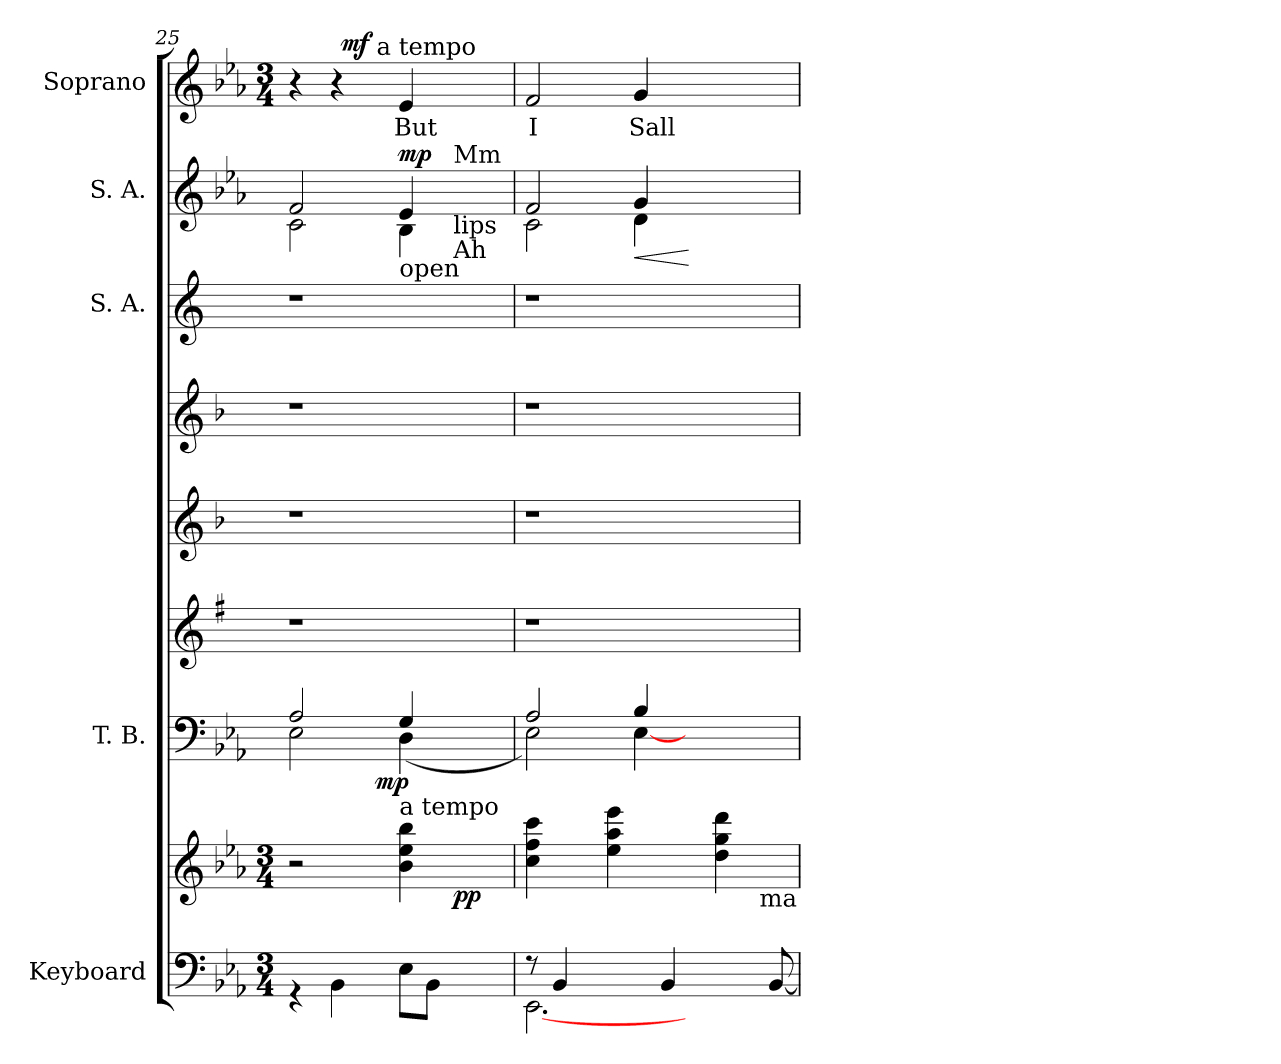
**kern	**kern	**dynam	**kern	**dynam	**kern	**kern	**kern	**kern	**kern	**dynam	**kern	**text	**dynam
*part8	*part8	*part8	*part7	*part7	*part6	*part5	*part4	*part3	*part2	*part2	*part1	*part1	*part1
*staff9	*staff8	*staff8/9	*staff7	*staff7	*staff6	*staff5	*staff4	*staff3	*staff2	*staff2	*staff1	*staff1	*staff1
*I"Keyboard	*	*	*I"T. B.	*	*	*	*	*I"S. A.	*I"S. A.	*	*I"Soprano	*	*
*	*	*	*I'T. B.	*	*	*	*	*	*I'S. A.	*	*I'S.	*	*
*clefF4	*clefG2	*	*clefF4	*	*clefG2	*clefG2	*clefG2	*clefG2	*clefG2	*	*clefG2	*	*
*	*	*	*	*	*ITrd2c4	*ITrd1c2	*ITrd1c2	*ITrd-2c-3	*	*	*	*	*
*k[b-e-a-]	*k[b-e-a-]	*	*k[b-e-a-]	*	*k[b-e-a-]	*k[b-e-a-]	*k[b-e-a-]	*k[b-e-a-]	*k[b-e-a-]	*	*k[b-e-a-]	*	*
*E-:	*E-:	*	*E-:	*	*E-:	*E-:	*E-:	*E-:	*E-:	*	*E-:	*	*
*M3/4	*M3/4	*	*	*	*	*	*	*	*	*	*M3/4	*	*
=25	=25	=25	=25	=25	=25	=25	=25	=25	=25	=25	=25	=25	=25
*	*	*	*^	*	*	*	*	*	*^	*	*^	*	*
*	*	*	*	*^	*	*	*	*	*	*	*	*	*	*^	*	*
4rGG	2r	.	2A-/	2E-\	4ryy	.	1r	1r	1r	1r	2f/	2c\	.	4r	4ryy	4ryy	.	.
4BB-\	.	.	.	.	8ryy	.	.	.	.	.	.	.	.	4r	32ryy	8ryy	.	.
!	!	!	!	!	!	!	!	!	!	!	!	!	!	!	!	!	!	!LO:DY:a
.	.	.	.	.	.	.	.	.	.	.	.	.	.	.	2ryy	.	.	mf
.	.	.	.	.	32ryy	.	.	.	.	.	.	.	.	.	.	32ryy	.	.
!	!	!	!	!	!	!	!	!	!	!	!	!	!	!	!	!LO:TX:a:t=a tempo	!	!
!	!	!	!	!	!	!LO:DY:b	!	!	!	!	!	!	!	!	!	!	!	!
.	.	.	.	.	2ryy	mp	.	.	.	.	.	.	.	.	.	2ryy	.	.
!	!	!	!	!	!	!	!	!	!	!	!LO:TX:b:t=open	!	!	!	!	!	!	!
!	!	!	!LO:TX:b:t=a tempo	!	!	!	!	!	!	!	!	!	!	!	!	!	!	!
!	!	!	!	!	!	!	!	!	!	!	!	!	!LO:DY:a	!	!	!	!LO:LY:b	!
8E-\L	4b-\ 4ee-\ 4bb-\	.	4G/	(<4D\	.	.	.	.	.	.	4e-/	4B-\	mp	4e-/	.	.	But	.
8BB-\J	.	.	.	.	.	.	.	.	.	.	.	.	.	.	.	.	.	.
!	!	!	!	!	!	!	!	!	!	!	!LO:TX:a:t=Mm	!	!	!	!	!	!	!
!	!	!	!	!	!	!	!	!	!	!	!LO:TX:b:t=lips	!	!	!	!	!	!	!
!	!	!	!	!	!	!	!	!	!	!	!LO:TX:b:t=Ah	!	!	!	!	!	!	!
!	!	!LO:DY:b	!	!	!	!	!	!	!	!	!	!	!	!	!	!	!	!
4ryy	4ryy	pp	4ryy	4ryy	.	.	.	.	.	.	4ryy	4ryy	.	4ryy	.	.	.	.
.	.	.	.	.	.	.	.	.	.	.	.	.	.	.	8..ryy	.	.	.
.	.	.	.	.	16.ryy	.	.	.	.	.	.	.	.	.	.	16.ryy	.	.
=26	=26	=26	=26	=26	=26	=26	=26	=26	=26	=26	=26	=26	=26	=26	=26	=26	=26	=26
*^	*	*	*	*	*	*	*	*	*	*	*	*	*	*	*	*	*	*
!	!	!	!	!	!	!	!	!	!	!	!	!	!	!	!	!	!	!LO:LY:b	!
*	*	*	*	*	*v	*v	*	*	*	*	*	*	*	*	*v	*v	*v	*	*
8rF	[>2.EE-\	4cc\ 4ff\ 4ccc\	.	2A-/	2E-\)	.	1r	1r	1r	1r	2f/	2c\	.	2f/	I	.
4BB-/	.	.	.	.	.	.	.	.	.	.	.	.	.	.	.	.
.	.	8ryy	.	.	.	.	.	.	.	.	.	.	.	.	.	.
4ryy	.	4ee-\ 4aa-\ 4eee-\	.	.	.	.	.	.	.	.	.	.	.	.	.	.
!	!	!	!	!	!	!	!	!	!	!	!	!	!LO:HP:b	!	!LO:LY:b	!
.	.	.	.	4B-/	[>4E-\	.	.	.	.	.	4g/	4d\	<	4g/	Sall	.
4BB-/	.	4ryy	.	.	.	.	.	.	.	.	.	.	.	.	.	.
.	2ryy	.	.	2ryy	2ryy	.	.	.	.	.	2ryy	2ryy	[	2ryy	.	.
4ryy	.	4dd\ 4gg\ 4ddd\	.	.	.	.	.	.	.	.	.	.	.	.	.	.
.	.	.	.	.	.	.	4ryy	4ryy	4ryy	4ryy	.	.	.	.	.	.
[>8BB-/	.	8ryy	.	.	.	.	.	.	.	.	.	.	.	.	.	.
*v	*v	*	*	*v	*v	*	*	*	*	*	*v	*v	*	*	*	*
!	!LO:TX:b:t=ma	!	!	!	!	!	!	!	!	!	!	!	!
=	=	=	=	=	=	=	=	=	=	=	=	=	=
*-	*-	*-	*-	*-	*-	*-	*-	*-	*-	*-	*-	*-	*-
